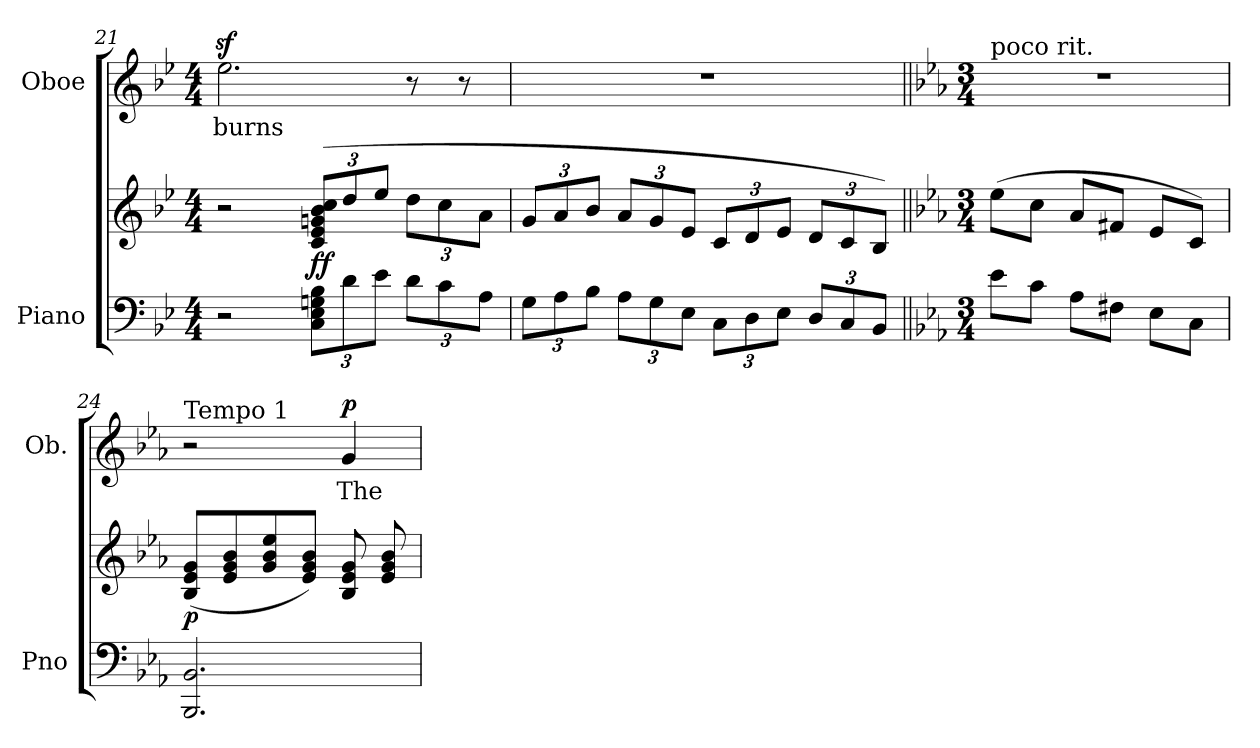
**kern	**kern	**dynam	**kern	**text	**dynam
*part2	*part2	*part2	*part1	*part1	*part1
*staff3	*staff2	*staff2/3	*staff1	*staff1	*staff1
*I"Piano	*	*	*I"Oboe	*	*
*I'Pno	*	*	*I'Ob.	*	*
!!LO:PB:g=z
*clefF4	*clefG2	*	*clefG2	*	*
*k[b-e-]	*k[b-e-]	*	*k[b-e-]	*	*
*M4/4	*M4/4	*	*M4/4	*	*
=21	=21	=21	=21	=21	=21
!	!	!	!	!LO:LY:b	!
2r	2r	.	2.ee-z<\	burns	.
*Xbrackettup	*Xbrackettup	*	*	*	*
!	!	!LO:DY:b	!	!	!
12C\ 12E-\ 12Gn\ 12B-\L	(>12c/ 12e-/ 12gn/ 12b-/ 12cc/L	ff	.	.	.
12d\	12dd/	.	.	.	.
12e-\J	12ee-/J	.	.	.	.
12d\L	12dd\L	.	8r	.	.
12c\	12cc\	.	.	.	.
.	.	.	8r	.	.
12A\J	12a\J	.	.	.	.
=22	=22	=22	=22	=22	=22
12G\L	12g/L	.	1r	.	.
12A\	12a/	.	.	.	.
12B-\J	12b-/J	.	.	.	.
12A\L	12a/L	.	.	.	.
12G\	12g/	.	.	.	.
12E-\J	12e-/J	.	.	.	.
12C\L	12c/L	.	.	.	.
12D\	12d/	.	.	.	.
12E-\J	12e-/J	.	.	.	.
12D/L	12d/L	.	.	.	.
12C/	12c/	.	.	.	.
12BB-/J	12B-/J)	.	.	.	.
=23||	=23||	=23||	=23||	=23||	=23||
*k[b-e-a-]	*k[b-e-a-]	*	*k[b-e-a-]	*	*
*M3/4	*M3/4	*	*M3/4	*	*
!	!	!	!LO:TX:a:t=poco rit.	!	!
8e-\L	(>8ee-\L	.	2.r	.	.
8c\J	8cc\J	.	.	.	.
8A-\L	8a-/L	.	.	.	.
8F#X\J	8f#X/J	.	.	.	.
8E-\L	8e-/L	.	.	.	.
8C\J	8c/J)	.	.	.	.
=24	=24	=24	=24	=24	=24
!	!	!	!LO:TX:a:t=Tempo 1	!	!
!	!	!LO:DY:b	!	!	!
2.BBB-/ 2.BB-/	(<8B-/ 8e-/ 8g/L	p	2r	.	.
.	8e-/ 8g/ 8b-/	.	.	.	.
.	8g/ 8b-/ 8ee-/	.	.	.	.
.	8e-/ 8g/ 8b-/J)	.	.	.	.
!	!	!	!	!LO:LY:b	!LO:DY:b
.	8B-/ 8e-/ 8g/	.	4g/	The	p
.	8e-/ 8g/ 8b-/	.	.	.	.
=	=	=	=	=	=
*-	*-	*-	*-	*-	*-
